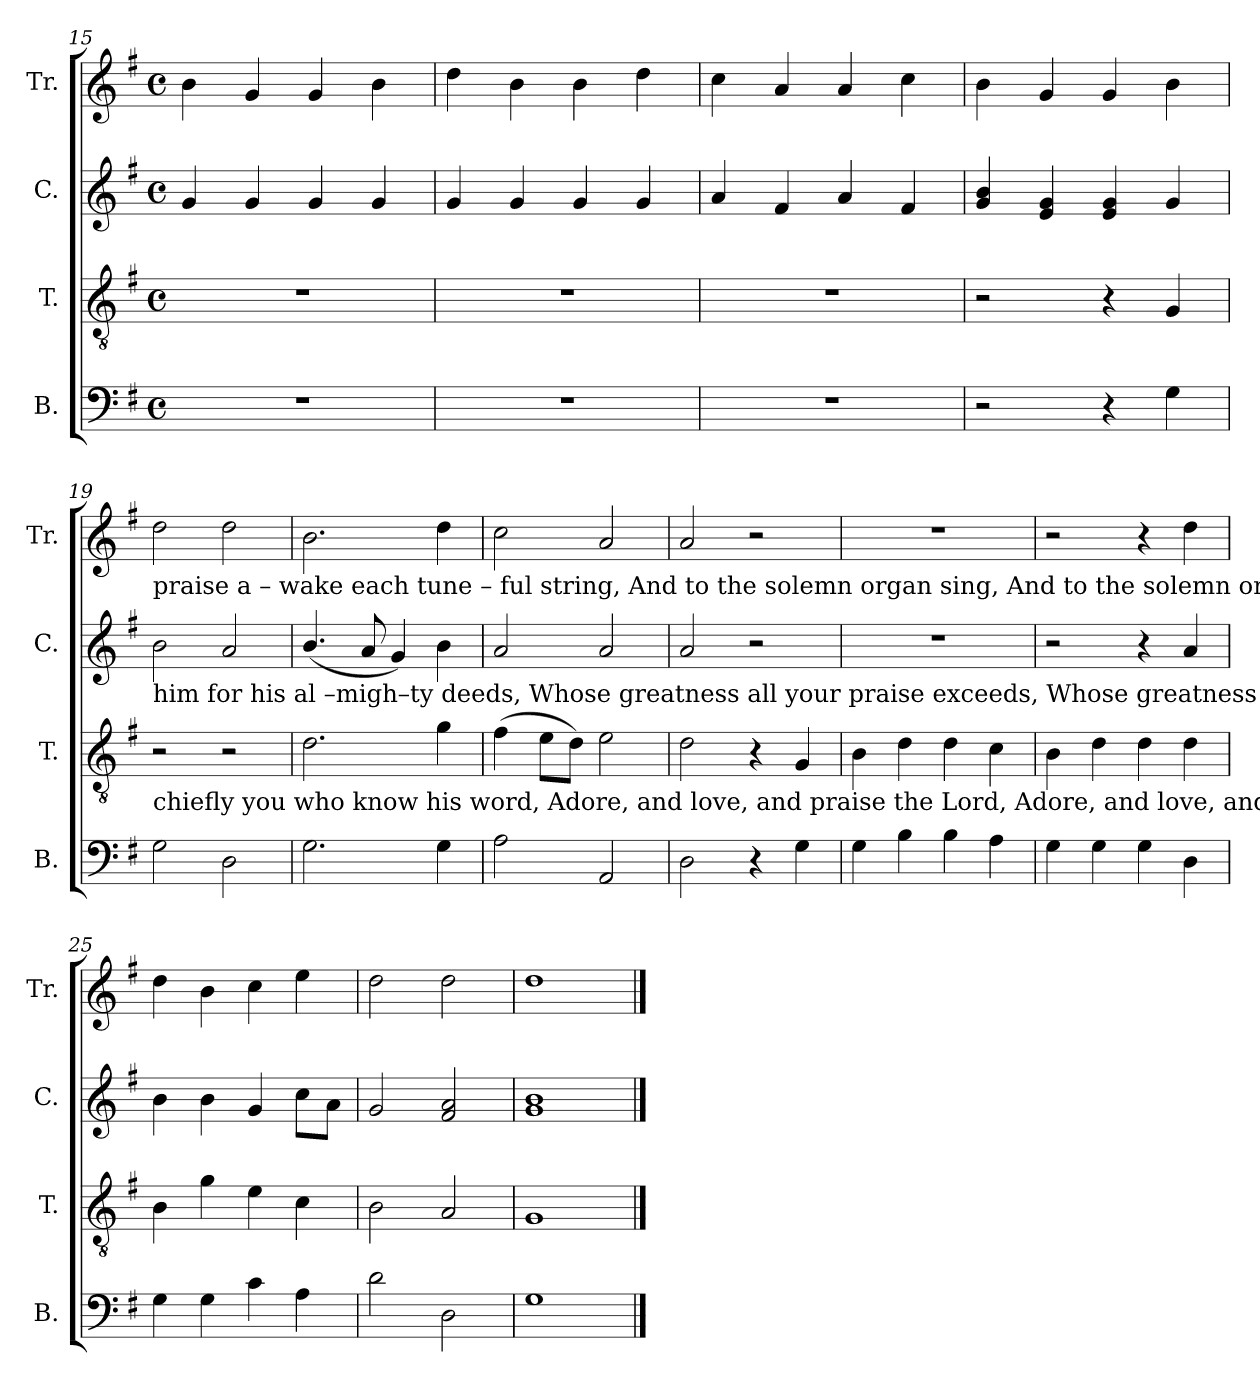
**kern	**kern	**kern	**kern
*part4	*part3	*part2	*part1
*staff4	*staff3	*staff2	*staff1
*I"B.	*I"T.	*I"C.	*I"Tr.
*I'B.	*I'T.	*I'C.	*I'Tr.
*clefF4	*clefGv2	*clefG2	*clefG2
*k[f#]	*k[f#]	*k[f#]	*k[f#]
*M4/4	*M4/4	*M4/4	*M4/4
*met(c)	*met(c)	*met(c)	*met(c)
=15	=15	=15	=15
1r	1r	4g/	4b\
.	.	4g/	4g/
.	.	4g/	4g/
.	.	4g/	4b\
=16	=16	=16	=16
1r	1r	4g/	4dd\
.	.	4g/	4b\
.	.	4g/	4b\
.	.	4g/	4dd\
=17	=17	=17	=17
1r	1r	4a/	4cc\
.	.	4f#/	4a/
.	.	4a/	4a/
.	.	4f#/	4cc\
=18	=18	=18	=18
2r	2r	4g/ 4b/	4b\
.	.	4e/ 4g/	4g/
4r	4r	4e/ 4g/	4g/
4G\	4G/	4g/	4b\
!!LO:LB:g=z
=19	=19	=19	=19
!	!	!	!LO:TX:b:t=praise a – wake         each   tune    –    ful    string,    And to the solemn organ sing,     And  to   the  solemn       or  – gan   sing.
!	!	!LO:TX:b:t=him  for  his              al –migh–ty deeds, Whose greatness all your praise exceeds, Whose greatness all your praise exceeds.	!
!	!LO:TX:b:t=chiefly    you                who  know      his    word,   Adore, and love, and praise the Lord,  Adore, and love, and praise the Lord.	!	!
2G\	2r	2b\	2dd\
2D\	2r	2a/	2dd\
=20	=20	=20	=20
2.G\	2.d\	(4.b/	2.b\
.	.	8a/	.
.	.	4g/)	.
4G\	4g\	4b\	4dd\
=21	=21	=21	=21
2A\	(4f#\	2a/	2cc\
.	8e\L	.	.
.	8d\J)	.	.
2AA/	2e\	2a/	2a/
=22	=22	=22	=22
2D\	2d\	2a/	2a/
4r	4r	2r	2r
4G\	4G/	.	.
=23	=23	=23	=23
4G\	4B\	1r	1r
4B\	4d\	.	.
4B\	4d\	.	.
4A\	4c\	.	.
=24	=24	=24	=24
4G\	4B\	2r	2r
4G\	4d\	.	.
4G\	4d\	4r	4r
4D\	4d\	4a/	4dd\
=25	=25	=25	=25
4G\	4B\	4b\	4dd\
4G\	4g\	4b\	4b\
4c\	4e\	4g/	4cc\
4A\	4c\	8cc\L	4ee\
.	.	8a\J	.
=26	=26	=26	=26
2d\	2B\	2g/	2dd\
2D\	2A/	2f#/ 2a/	2dd\
=27	=27	=27	=27
1G	1G	1g 1b	1dd
==	==	==	==
*-	*-	*-	*-
